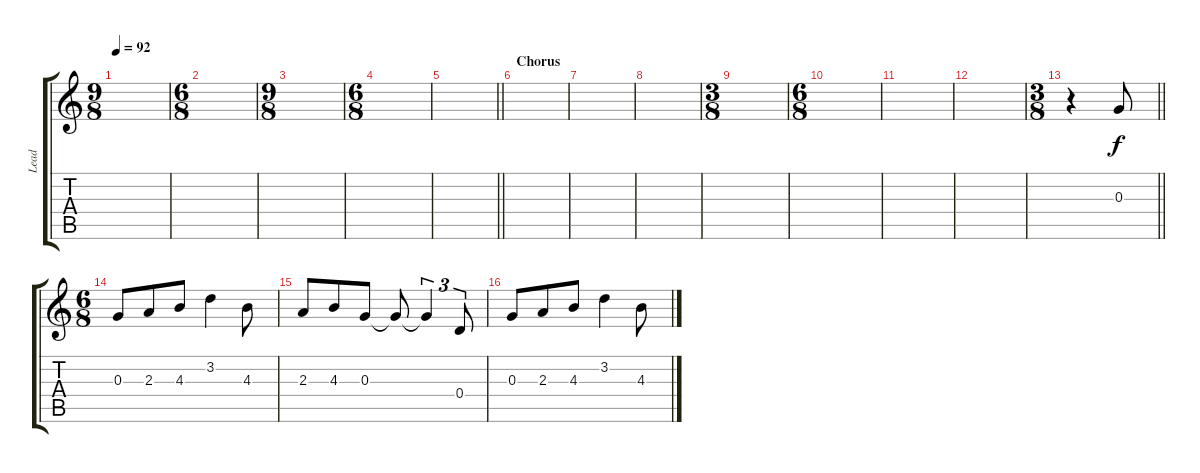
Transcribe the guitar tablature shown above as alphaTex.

\track ("Lead" "Lead") {instrument distortionguitar}
\staff {score tabs}
\tuning (E4 B3 G3 D3 A2 E2) {hide}
\ts (9 8)
\tempo 92
\clef g2
\ks c
|
\ts (6 8)
|
\ts (9 8)
|
\ts (6 8)
|
\barLineRight lightlight
|
\section ("" "Chorus")
|
|
|
\ts (3 8)
|
\ts (6 8)
|
|
|
\ts (3 8)
\barLineRight lightlight
r.4 0.3.8 |
\ts (6 8)
0.3.8 2.3.8 4.3.8 3.2.4 4.3.8 |
2.3.8 4.3.8 0.3.8 0.3{t}.8 0.3{t}.4{tu (3 2)} 0.4.8{tu (3 2)} |
0.3.8 2.3.8 4.3.8 3.2.4 4.3.8
